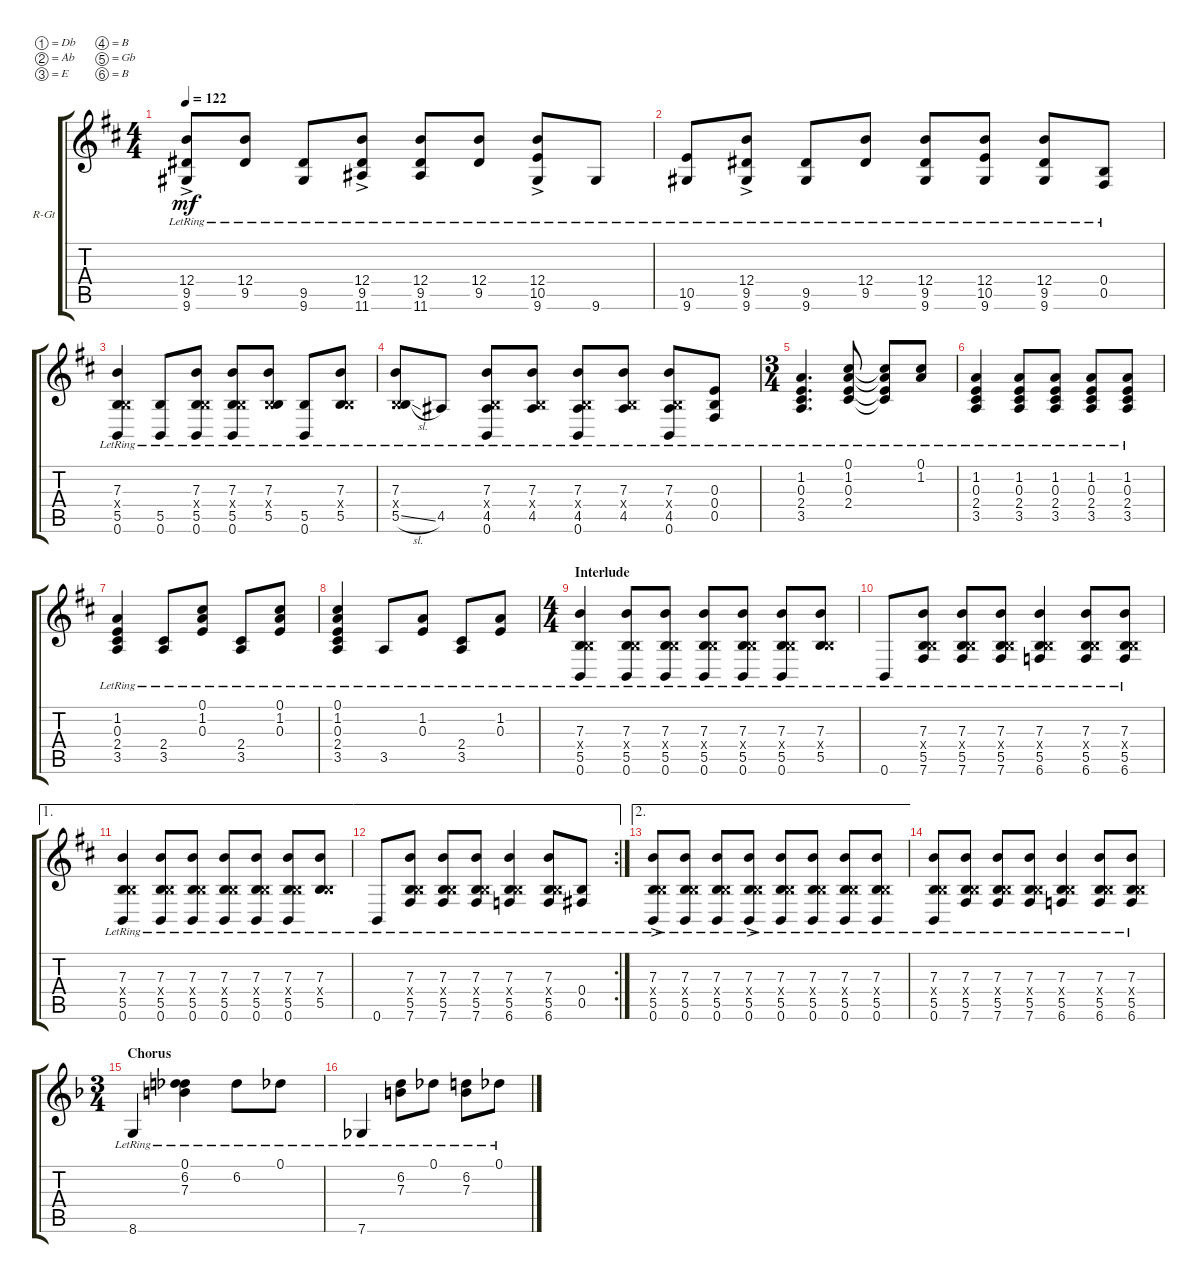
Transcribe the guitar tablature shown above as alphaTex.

\defaultSystemsLayout 4
\bracketExtendMode groupsimilarinstruments
\firstSystemTrackNameOrientation horizontal
\otherSystemsTrackNameOrientation horizontal
\track ("Rhythm Guitar" "R-Gt") {instrument electricguitarclean}
\staff {score tabs}
\tuning (Db4 Ab3 E3 B2 Gb2 B1)
\ts (4 4)
\tempo 122
\clef g2
\ks d
(9.6{ac lr} 9.5{ac lr} 12.4{ac lr}).8{dy mf} (12.4{lr} 9.5{lr}).8 (9.5{lr} 9.6{lr}).8 (12.4{ac lr} 9.5{ac lr} 11.6{ac lr}).8 (11.6{lr} 9.5{lr} 12.4{lr}).8 (12.4{lr} 9.5{lr}).8 (12.4{ac lr} 10.5{ac lr} 9.6{ac lr}).8 9.6{lr}.8 |
(9.6{lr} 10.5{lr}).8 (9.5{ac lr} 12.4{ac lr} 9.6{ac lr}).8 (9.6{lr} 9.5{lr}).8 (9.5{lr} 12.4{lr}).8 (12.4{lr} 9.5{lr} 9.6{lr}).8 (12.4{lr} 9.6{lr} 10.5{lr}).8 (12.4{lr} 9.5{lr} 9.6{lr}).8 (0.4{lr} 0.5{lr}).8 |
(7.3{lr} 5.5{lr} 0.6{lr} 0.4{x}).4 (5.5{lr} 0.6{lr}).8 (0.6{lr} 5.5{lr} 0.4{x} 7.3{lr}).8 (0.6{lr} 5.5{lr} 0.4{x} 7.3{lr}).8 (0.4{x} 7.3{lr} 5.5{lr}).8 (5.5{lr} 0.6{lr}).8 (5.5{lr} 0.4{x} 7.3{lr}).8 |
(7.3{lr} 0.4{x} 5.5{sl lr}).8 4.5{lr}.8 (4.5{lr} 0.6{lr} 7.3{lr} 0.4{x}).8 (4.5{lr} 7.3{lr} 0.4{x}).8 (4.5{lr} 0.4{x} 7.3{lr} 0.6{lr}).8 (4.5{lr} 0.4{x} 7.3{lr}).8 (0.6{lr} 4.5{lr} 7.3{lr} 0.4{x}).8 (0.4{lr} 0.3{lr} 0.5{lr}).8 |
\ts (3 4)
(1.2{lr} 0.3{lr} 2.4{lr} 3.5{lr}).4{d} (0.1{lr} 1.2{lr} 0.3{lr} 2.4{lr}).8 (2.4{lr t} 0.3{lr t} 1.2{lr t} 0.1{lr t}).8 (1.2{lr} 0.1{lr}).8 |
(1.2{lr} 0.3{lr} 2.4{lr} 3.5{lr}).4 (3.5{lr} 2.4{lr} 0.3{lr} 1.2{lr}).8 (1.2{lr} 0.3{lr} 2.4{lr} 3.5{lr}).8 (1.2{lr} 0.3{lr} 2.4{lr} 3.5{lr}).8 (1.2{lr} 0.3{lr} 2.4{lr} 3.5{lr}).8 |
(3.5{lr} 2.4{lr} 0.3{lr} 1.2{lr}).4 (2.4{lr} 3.5{lr}).8 (0.1{lr} 1.2{lr} 0.3{lr}).8 (2.4{lr} 3.5{lr}).8 (0.3{lr} 1.2{lr} 0.1{lr}).8 |
(0.1{lr} 1.2{lr} 0.3{lr} 2.4{lr} 3.5{lr}).4 3.5{lr}.8 (0.3{lr} 1.2{lr}).8 (2.4{lr} 3.5{lr}).8 (0.3{lr} 1.2{lr}).8 |
\ts (4 4)
\section ("" "Interlude")
(5.5{lr} 0.6{lr} 7.3{lr} 0.4{x}).4 (0.6{lr} 5.5{lr} 7.3{lr} 0.4{x}).8 (0.6{lr} 5.5{lr} 7.3{lr} 0.4{x}).8 (0.6{lr} 5.5{lr} 7.3{lr} 0.4{x}).8 (0.6{lr} 5.5{lr} 7.3{lr} 0.4{x}).8 (0.6{lr} 5.5{lr} 7.3{lr} 0.4{x}).8 (5.5{lr} 7.3{lr} 0.4{x}).8 |
0.6{lr}.8 (7.6{lr} 5.5{lr} 7.3{lr} 0.4{x}).8 (7.6{lr} 5.5{lr} 7.3{lr} 0.4{x}).8 (7.6{lr} 5.5{lr} 7.3{lr} 0.4{x}).8 (6.6{lr} 5.5{lr} 7.3{lr} 0.4{x}).4 (6.6{lr} 5.5{lr} 7.3{lr} 0.4{x}).8 (6.6{lr} 5.5{lr} 7.3{lr} 0.4{x}).8 |
\ae 1
(0.6{lr} 5.5{lr} 7.3{lr} 0.4{x}).4 (0.6{lr} 5.5{lr} 7.3{lr} 0.4{x}).8 (0.6{lr} 5.5{lr} 7.3{lr} 0.4{x}).8 (0.6{lr} 5.5{lr} 7.3{lr} 0.4{x}).8 (0.6{lr} 5.5{lr} 7.3{lr} 0.4{x}).8 (0.6{lr} 5.5{lr} 7.3{lr} 0.4{x}).8 (5.5{lr} 7.3{lr} 0.4{x}).8 |
\ae 1
\rc 2
0.6{lr}.8 (7.6{lr} 5.5{lr} 7.3{lr} 0.4{x}).8 (7.6{lr} 5.5{lr} 7.3{lr} 0.4{x}).8 (7.6{lr} 5.5{lr} 7.3{lr} 0.4{x}).8 (6.6{lr} 5.5{lr} 7.3{lr} 0.4{x}).4 (6.6{lr} 5.5{lr} 7.3{lr} 0.4{x}).8 (0.5{lr} 0.4{lr}).8 |
\ae 2
(0.6{ac lr} 5.5{ac lr} 0.4{ac x} 7.3{ac lr}).8 (0.6{lr} 5.5{lr} 0.4{x} 7.3{lr}).8 (0.6{lr} 5.5{lr} 0.4{x} 7.3{lr}).8 (0.6{ac lr} 5.5{ac lr} 0.4{ac x} 7.3{ac lr}).8 (0.6{lr} 5.5{lr} 0.4{x} 7.3{lr}).8 (0.6{lr} 5.5{lr} 0.4{x} 7.3{lr}).8 (0.6{lr} 5.5{lr} 0.4{x} 7.3{lr}).8 (0.6{lr} 5.5{lr} 0.4{x} 7.3{lr}).8 |
(0.6{lr} 5.5{lr} 0.4{x} 7.3{lr}).8 (7.6{lr} 5.5{lr} 0.4{x} 7.3{lr}).8 (7.6{lr} 5.5{lr} 0.4{x} 7.3{lr}).8 (7.6{lr} 5.5{lr} 0.4{x} 7.3{lr}).8 (6.6{lr} 5.5{lr} 0.4{x} 7.3{lr}).4 (6.6{lr} 5.5{lr} 0.4{x} 7.3{lr}).8 (6.6{lr} 5.5{lr} 0.4{x} 7.3{lr}).8 |
\ts (3 4)
\section ("" "Chorus")
\ks f
8.6{lr}.4 (0.1{lr} 6.2{lr} 7.3{lr}).4 6.2{lr}.8 0.1{lr}.8 |
7.6{lr}.4 (6.2{lr} 7.3{lr}).8 0.1{lr}.8 (6.2{lr} 7.3{lr}).8 0.1{lr}.8
